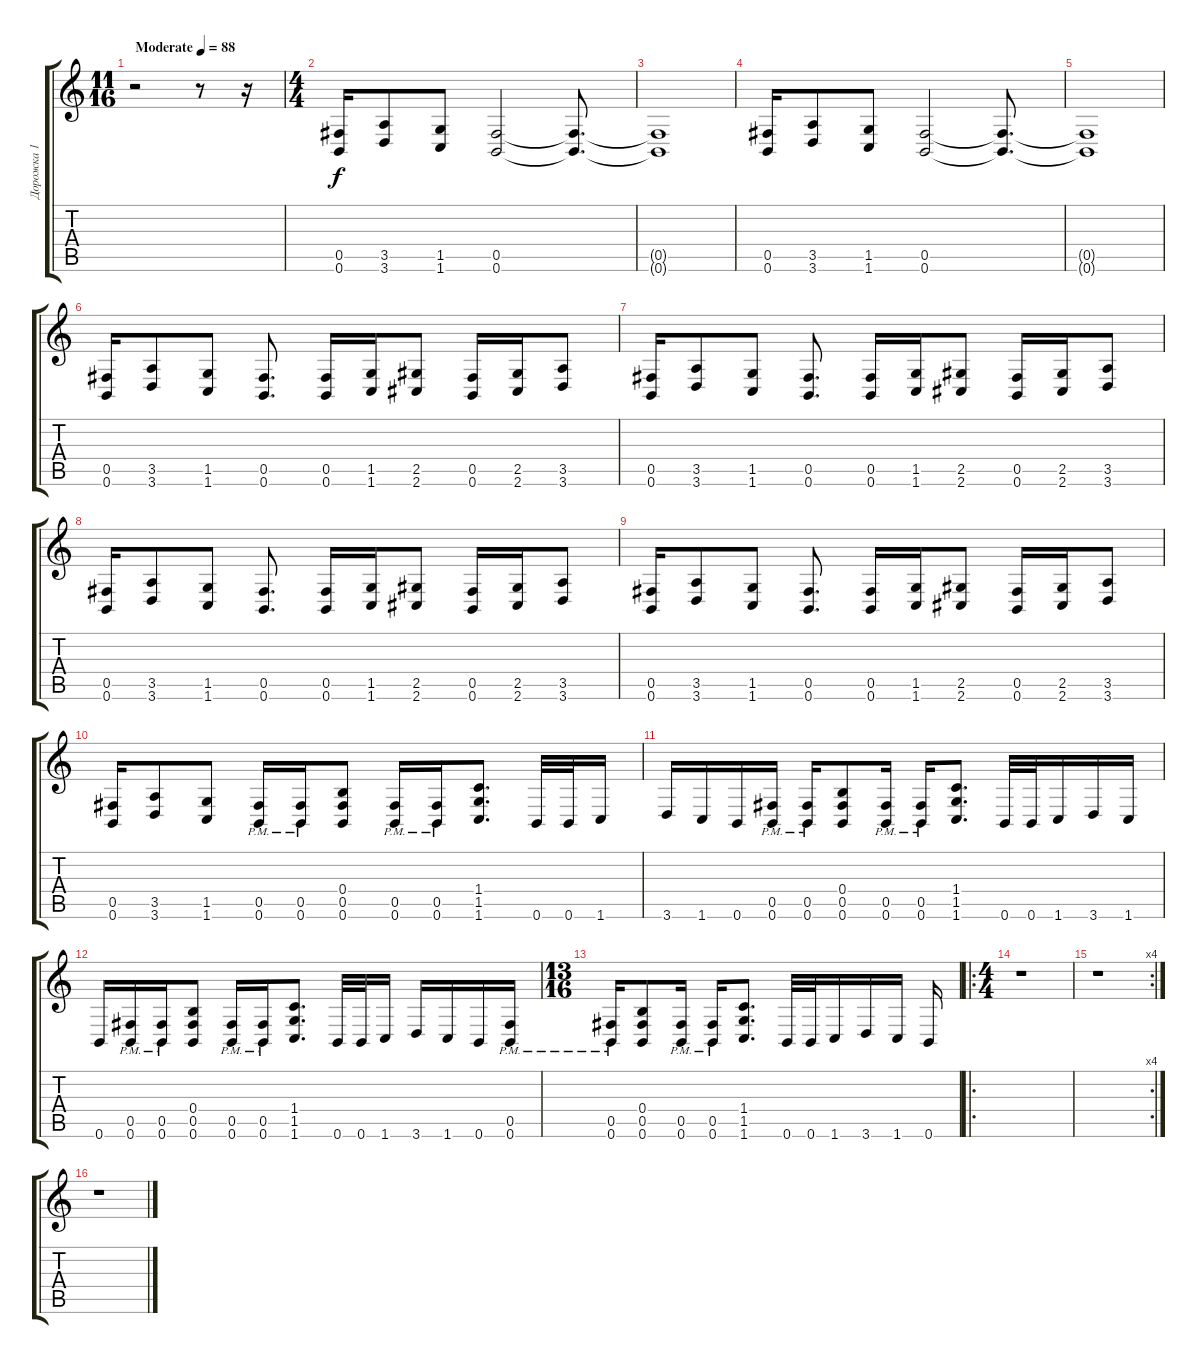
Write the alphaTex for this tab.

\track ("Дорожка 1" "Дорожка 1") {instrument distortionguitar}
\staff {score tabs}
\tuning (Db4 Ab3 E3 B2 Gb2 B1) {hide}
\ts (11 16)
\tempo (88 "Moderate")
\clef g2
\ks c
r.2{dy f instrument distortionguitar} r.8 r.16 |
\ts (4 4)
(0.5 0.6).16 (3.5 3.6).8 (1.5 1.6).8 (0.5 0.6).2 (0.5{t} 0.6{t}).8{d} |
(0.5{t} 0.6{t}).1 |
(0.5 0.6).16 (3.5 3.6).8 (1.5 1.6).8 (0.5 0.6).2 (0.5{t} 0.6{t}).8{d} |
(0.5{t} 0.6{t}).1 |
(0.5 0.6).16 (3.5 3.6).8 (1.5 1.6).8 (0.5 0.6).8{d} (0.5 0.6).16 (1.5 1.6).16 (2.5 2.6).8 (0.5 0.6).16 (2.5 2.6).16 (3.5 3.6).8 |
(0.5 0.6).16 (3.5 3.6).8 (1.5 1.6).8 (0.5 0.6).8{d} (0.5 0.6).16 (1.5 1.6).16 (2.5 2.6).8 (0.5 0.6).16 (2.5 2.6).16 (3.5 3.6).8 |
(0.5 0.6).16 (3.5 3.6).8 (1.5 1.6).8 (0.5 0.6).8{d} (0.5 0.6).16 (1.5 1.6).16 (2.5 2.6).8 (0.5 0.6).16 (2.5 2.6).16 (3.5 3.6).8 |
(0.5 0.6).16 (3.5 3.6).8 (1.5 1.6).8 (0.5 0.6).8{d} (0.5 0.6).16 (1.5 1.6).16 (2.5 2.6).8 (0.5 0.6).16 (2.5 2.6).16 (3.5 3.6).8 |
(0.5 0.6).16 (3.5 3.6).8 (1.5 1.6).8 (0.5{pm} 0.6{pm}).16 (0.5{pm} 0.6{pm}).16 (0.4 0.5 0.6).8 (0.5{pm} 0.6{pm}).16 (0.5{pm} 0.6{pm}).16 (1.4 1.5 1.6).8{d} 0.6.32 0.6.32 1.6.16 |
3.6.16 1.6.16 0.6.16 (0.5{pm} 0.6{pm}).16 (0.5{pm} 0.6{pm}).16 (0.4 0.5 0.6).8 (0.5{pm} 0.6{pm}).16 (0.5{pm} 0.6{pm}).16 (1.4 1.5 1.6).8{d} 0.6.32 0.6.32 1.6.16 3.6.16 1.6.16 |
0.6.16 (0.5{pm} 0.6{pm}).16 (0.5{pm} 0.6{pm}).16 (0.4 0.5 0.6).8 (0.5{pm} 0.6{pm}).16 (0.5{pm} 0.6{pm}).16 (1.4 1.5 1.6).8{d} 0.6.32 0.6.32 1.6.16 3.6.16 1.6.16 0.6.16 (0.5{pm} 0.6{pm}).16 |
\ts (13 16)
(0.5{pm} 0.6{pm}).16 (0.4 0.5 0.6).8 (0.5{pm} 0.6{pm}).16 (0.5{pm} 0.6{pm}).16 (1.4 1.5 1.6).8{d} 0.6.32 0.6.32 1.6.16 3.6.16 1.6.16 0.6.16 |
\ro
\ts (4 4)
r.1 |
\rc 4
r.1 |
r.1
